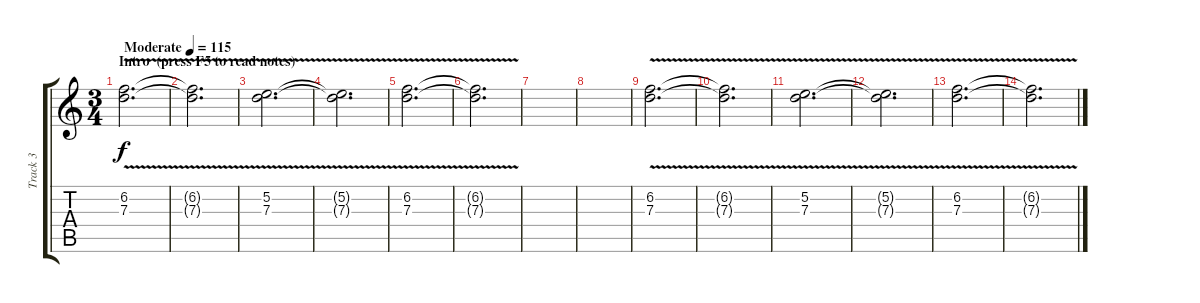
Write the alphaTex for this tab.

\track ("Track 3" "Track 3") {instrument overdrivenguitar}
\staff {score tabs}
\tuning (E4 B3 G3 D3 A2 D2) {hide}
\ts (3 4)
\section ("" "Intro  (press F5 to read notes)")
\tempo (115 "Moderate")
\clef g2
\ks c
(6.2{v} 7.3{v}).2{d dy f instrument overdrivenguitar} |
(6.2{t} 7.3{t}).2{d} |
(5.2{v} 7.3{v}).2{d} |
(5.2{t} 7.3{t}).2{d} |
(6.2{v} 7.3{v}).2{d} |
(6.2{t} 7.3{t}).2{d} |
|
|
(6.2{v} 7.3{v}).2{d} |
(6.2{t} 7.3{t}).2{d} |
(5.2{v} 7.3{v}).2{d} |
(5.2{t} 7.3{t}).2{d} |
(6.2{v} 7.3{v}).2{d} |
(6.2{t} 7.3{t}).2{d}
